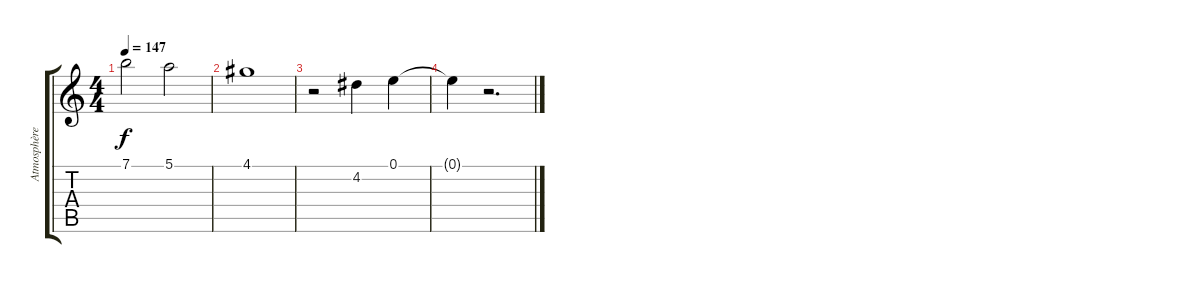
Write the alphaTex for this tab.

\track ("Atmosphère 3" "Atmosphère") {instrument electricguitarclean}
\staff {score tabs}
\tuning (E4 B3 G3 D3 A2 E2) {hide}
\ts (4 4)
\tempo 147
\clef g2
\ks c
7.1.2{dy f} 5.1.2 |
4.1.1 |
r.2 4.2.4 0.1.4 |
0.1{t}.4 r.2{d}
